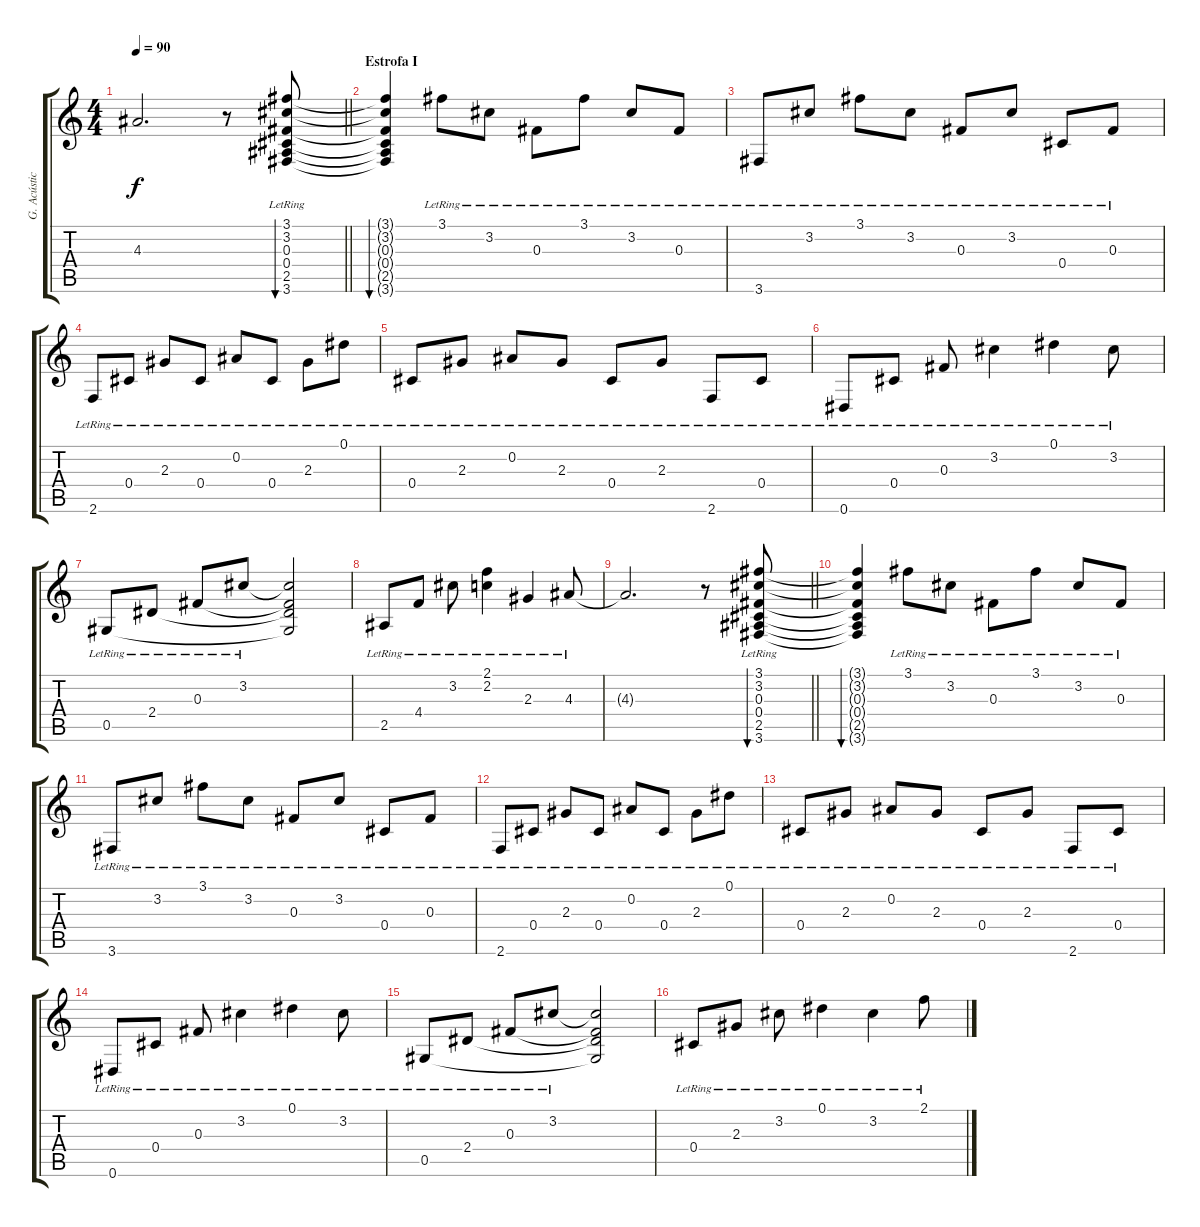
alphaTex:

\track ("G. Acústica 1" "G. Acústic") {instrument acousticguitarsteel}
\staff {score tabs}
\tuning (Eb4 Bb3 Gb3 Db3 Ab2 Eb2) {hide}
\ts (4 4)
\tempo 90
\clef g2
\barLineRight lightlight
\ks c
4.3{t}.2{d dy f} r.8 (3.1{lr} 3.2{lr} 0.3{lr} 0.4{lr} 2.5{lr} 3.6{lr}).8{bu 240} |
\section ("" "Estrofa I")
(3.1{t} 3.2{t} 0.3{t} 0.4{t} 2.5{t} 3.6{t}).4{bu 240} 3.1{lr}.8 3.2{lr}.8 0.3{lr}.8 3.1{lr}.8 3.2{lr}.8 0.3{lr}.8 |
3.6{lr}.8 3.2{lr}.8 3.1{lr}.8 3.2{lr}.8 0.3{lr}.8 3.2{lr}.8 0.4{lr}.8 0.3{lr}.8 |
2.6{lr}.8 0.4{lr}.8 2.3{lr}.8 0.4{lr}.8 0.2{lr}.8 0.4{lr}.8 2.3{lr}.8 0.1{lr}.8 |
0.4{lr}.8 2.3{lr}.8 0.2{lr}.8 2.3{lr}.8 0.4{lr}.8 2.3{lr}.8 2.6{lr}.8 0.4{lr}.8 |
0.6{lr}.8 0.4{lr}.8 0.3{lr}.8 3.2{lr}.4 0.1{lr}.4 3.2{lr}.8 |
0.5{lr}.8 2.4{lr}.8 0.3{lr}.8 3.2{lr}.8 (3.2{t} 0.3{t} 2.4{t} 0.5{t}).2 |
2.5{lr}.8 4.4{lr}.8 3.2{lr}.8 (2.1{lr} 2.2{lr}).4 2.3{lr}.4 4.3{lr}.8 |
\barLineRight lightlight
4.3{t}.2{d} r.8 (3.1{lr} 3.2{lr} 0.3{lr} 0.4{lr} 2.5{lr} 3.6{lr}).8{bu 240} |
(3.1{t} 3.2{t} 0.3{t} 0.4{t} 2.5{t} 3.6{t}).4{bu 240} 3.1{lr}.8 3.2{lr}.8 0.3{lr}.8 3.1{lr}.8 3.2{lr}.8 0.3{lr}.8 |
3.6{lr}.8 3.2{lr}.8 3.1{lr}.8 3.2{lr}.8 0.3{lr}.8 3.2{lr}.8 0.4{lr}.8 0.3{lr}.8 |
2.6{lr}.8 0.4{lr}.8 2.3{lr}.8 0.4{lr}.8 0.2{lr}.8 0.4{lr}.8 2.3{lr}.8 0.1{lr}.8 |
0.4{lr}.8 2.3{lr}.8 0.2{lr}.8 2.3{lr}.8 0.4{lr}.8 2.3{lr}.8 2.6{lr}.8 0.4{lr}.8 |
0.6{lr}.8 0.4{lr}.8 0.3{lr}.8 3.2{lr}.4 0.1{lr}.4 3.2{lr}.8 |
0.5{lr}.8 2.4{lr}.8 0.3{lr}.8 3.2{lr}.8 (3.2{t} 0.3{t} 2.4{t} 0.5{t}).2 |
0.4{lr}.8 2.3{lr}.8 3.2{lr}.8 0.1{lr}.4 3.2{lr}.4 2.1{lr}.8
